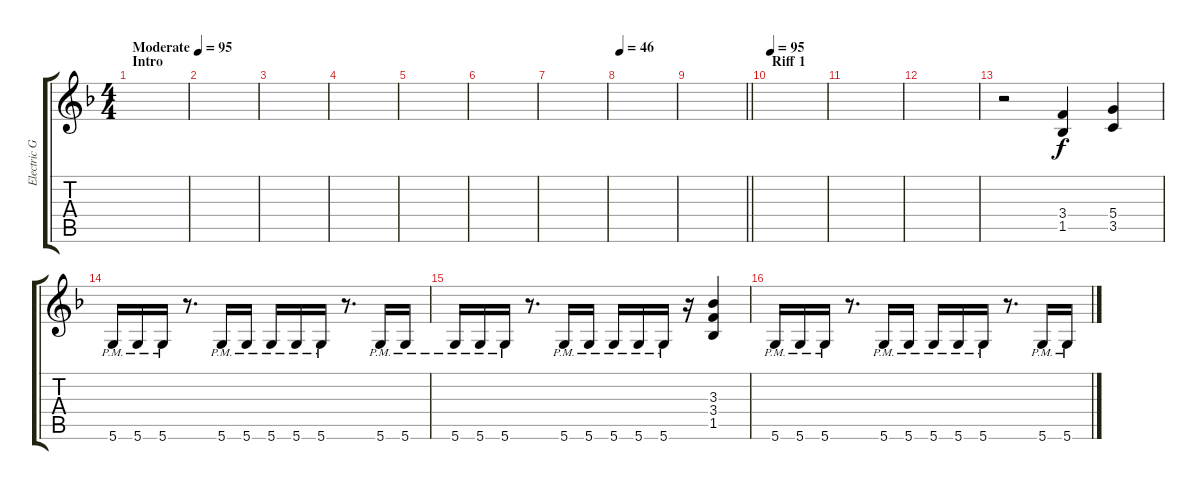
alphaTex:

\track ("Electric Guitar (Richie Faulkner)" "Electric G") {instrument distortionguitar}
\staff {score tabs}
\tuning (E4 B3 G3 D3 A2 D2) {hide}
\ts (4 4)
\section ("" "Intro")
\tempo (95 "Moderate")
\clef g2
\ks dminor
|
|
|
|
|
|
|
\tempo 46
|
\barLineRight lightlight
|
\section ("" "Riff 1")
\tempo 95
|
|
|
r.2 (3.4 1.5).4 (5.4 3.5).4 |
5.6{pm}.16 5.6{pm}.16 5.6{pm}.16 r.8{d} 5.6{pm}.16 5.6{pm}.16 5.6{pm}.16 5.6{pm}.16 5.6{pm}.16 r.8{d} 5.6{pm}.16 5.6{pm}.16 |
5.6{pm}.16 5.6{pm}.16 5.6{pm}.16 r.8{d} 5.6{pm}.16 5.6{pm}.16 5.6{pm}.16 5.6{pm}.16 5.6{pm}.16 r.16 (3.3 3.4 1.5).4 |
5.6{pm}.16 5.6{pm}.16 5.6{pm}.16 r.8{d} 5.6{pm}.16 5.6{pm}.16 5.6{pm}.16 5.6{pm}.16 5.6{pm}.16 r.8{d} 5.6{pm}.16 5.6{pm}.16
